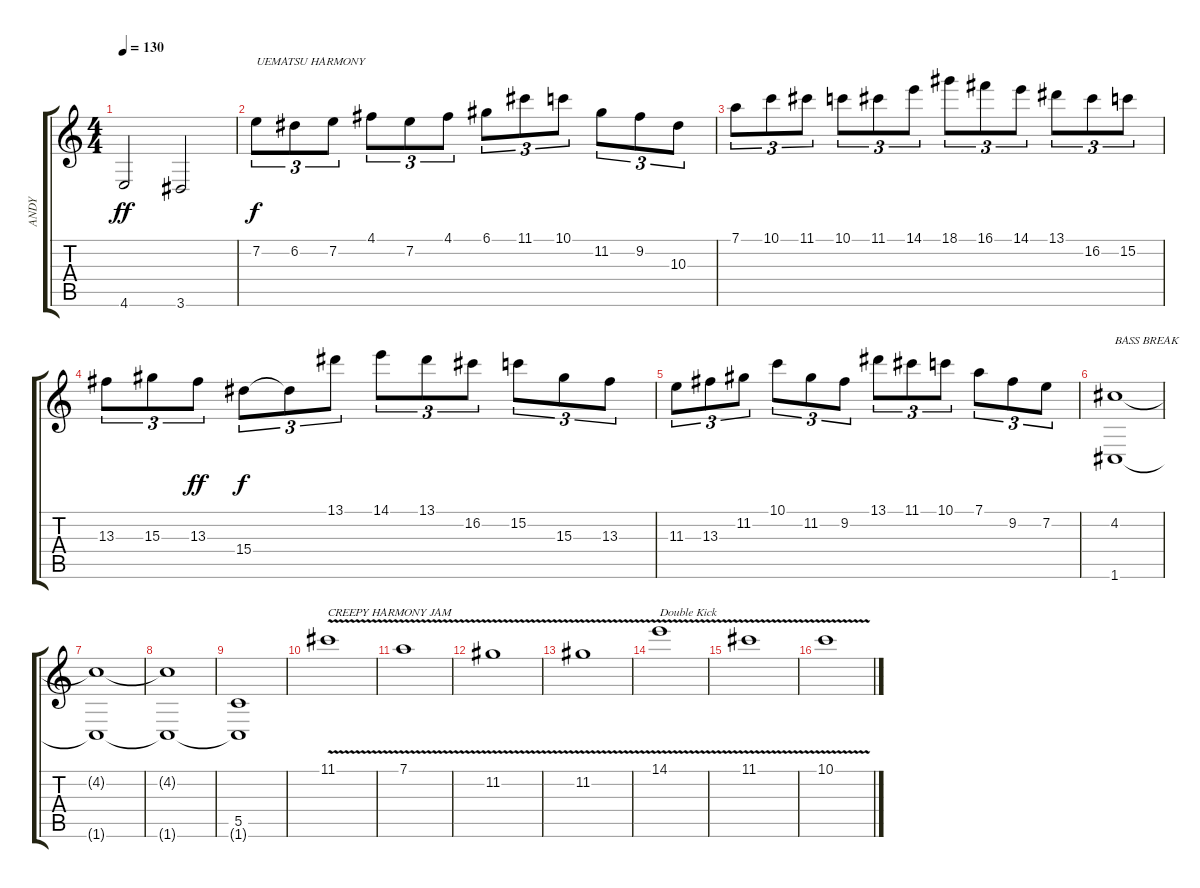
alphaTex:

\track ("ANDY" "ANDY") {instrument distortionguitar}
\staff {score tabs}
\tuning (D4 A3 F3 C3 G2 C2) {hide}
\ts (4 4)
\tempo 130
\clef g2
\ks c
4.6.2{dy ff} 3.6.2 |
7.2.8{tu (3 2) txt "UEMATSU HARMONY" dy f} 6.2.8{tu (3 2)} 7.2.8{tu (3 2)} 4.1.8{tu (3 2)} 7.2.8{tu (3 2)} 4.1.8{tu (3 2)} 6.1.8{tu (3 2)} 11.1.8{tu (3 2)} 10.1.8{tu (3 2)} 11.2.8{tu (3 2)} 9.2.8{tu (3 2)} 10.3.8{tu (3 2)} |
7.1.8{tu (3 2)} 10.1.8{tu (3 2)} 11.1.8{tu (3 2)} 10.1.8{tu (3 2)} 11.1.8{tu (3 2)} 14.1.8{tu (3 2)} 18.1.8{tu (3 2)} 16.1.8{tu (3 2)} 14.1.8{tu (3 2)} 13.1.8{tu (3 2)} 16.2.8{tu (3 2)} 15.2.8{tu (3 2)} |
13.3.8{tu (3 2)} 15.3.8{tu (3 2)} 13.3.8{tu (3 2) dy ff} 15.4.8{tu (3 2) dy f} 15.4{t}.8{tu (3 2)} 13.1.8{tu (3 2)} 14.1.8{tu (3 2)} 13.1.8{tu (3 2)} 16.2.8{tu (3 2)} 15.2.8{tu (3 2)} 15.3.8{tu (3 2)} 13.3.8{tu (3 2)} |
11.3.8{tu (3 2)} 13.3.8{tu (3 2)} 11.2.8{tu (3 2)} 10.1.8{tu (3 2)} 11.2.8{tu (3 2)} 9.2.8{tu (3 2)} 13.1.8{tu (3 2)} 11.1.8{tu (3 2)} 10.1.8{tu (3 2)} 7.1.8{tu (3 2)} 9.2.8{tu (3 2)} 7.2.8{tu (3 2)} |
(4.2 1.6).1{txt "BASS BREAK"} |
(4.2{t} 1.6{t}).1 |
(4.2{t} 1.6{t}).1 |
(5.5 1.6{t}).1 |
11.1{v}.1{txt "CREEPY HARMONY JAM"} |
7.1{v}.1 |
11.2{v}.1 |
11.2{v}.1 |
14.1{v}.1{txt "Double Kick"} |
11.1{v}.1 |
10.1{v}.1
